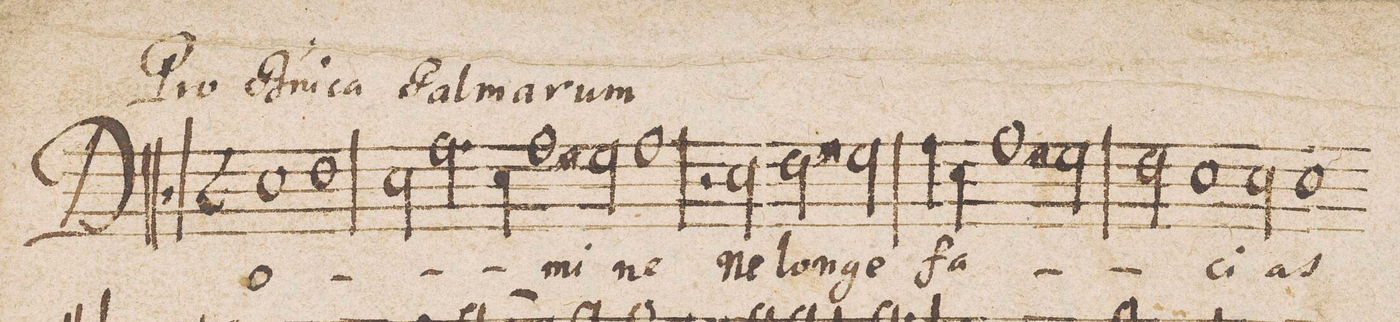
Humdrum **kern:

**kern	**text
*I"Alto	*
*clefC3	*
*k[]	*
*met(C)	*
*M2/1	*
1d	Do-
1e	.
=2-	=2-
*2\right	*
2d\	.
2.g\	.
4d\	.
1g\	.
=3-	=3-
2f#X\	-mi-
1g	-ne
=4-	=4-
2r	.
2d\	ne
2e\	lon-
2f#X\	-ge
=5-	=5-
4g\	fa-
4d\	.
1g	.
2f#X\	.
=6-	=6-
2e\	.
1d	-ci-
2d\	.
=7-	=7-
1d	-as
*-	*-
